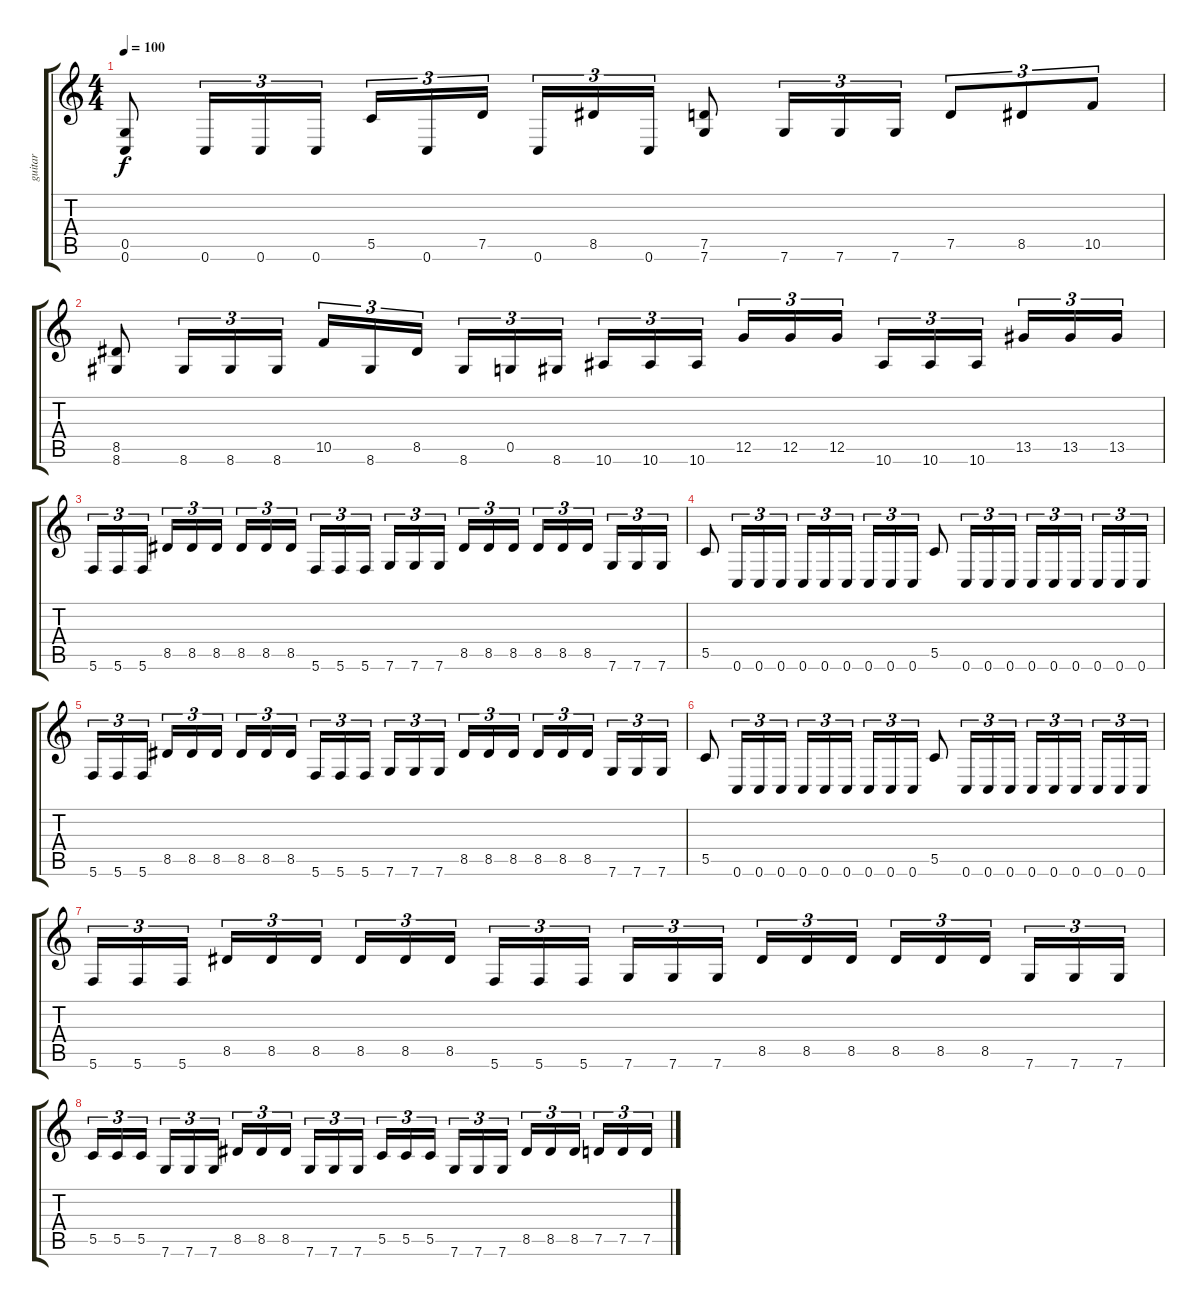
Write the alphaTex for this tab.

\track ("guitar" "guitar") {instrument distortionguitar}
\staff {score tabs}
\tuning (D4 A3 F3 C3 G2 C2) {hide}
\ts (4 4)
\tempo 100
\clef g2
\ks c
(0.5 0.6).8{dy f} 0.6.16{tu (3 2)} 0.6.16{tu (3 2)} 0.6.16{tu (3 2)} 5.5.16{tu (3 2)} 0.6.16{tu (3 2)} 7.5.16{tu (3 2)} 0.6.16{tu (3 2)} 8.5.16{tu (3 2)} 0.6.16{tu (3 2)} (7.5 7.6).8 7.6.16{tu (3 2)} 7.6.16{tu (3 2)} 7.6.16{tu (3 2)} 7.5.8{tu (3 2)} 8.5.8{tu (3 2)} 10.5.8{tu (3 2)} |
(8.5 8.6).8 8.6.16{tu (3 2)} 8.6.16{tu (3 2)} 8.6.16{tu (3 2)} 10.5.16{tu (3 2)} 8.6.16{tu (3 2)} 8.5.16{tu (3 2)} 8.6.16{tu (3 2)} 0.5.16{tu (3 2)} 8.6.16{tu (3 2)} 10.6.16{tu (3 2)} 10.6.16{tu (3 2)} 10.6.16{tu (3 2)} 12.5.16{tu (3 2)} 12.5.16{tu (3 2)} 12.5.16{tu (3 2)} 10.6.16{tu (3 2)} 10.6.16{tu (3 2)} 10.6.16{tu (3 2)} 13.5.16{tu (3 2)} 13.5.16{tu (3 2)} 13.5.16{tu (3 2)} |
5.6.16{tu (3 2)} 5.6.16{tu (3 2)} 5.6.16{tu (3 2)} 8.5.16{tu (3 2)} 8.5.16{tu (3 2)} 8.5.16{tu (3 2)} 8.5.16{tu (3 2)} 8.5.16{tu (3 2)} 8.5.16{tu (3 2)} 5.6.16{tu (3 2)} 5.6.16{tu (3 2)} 5.6.16{tu (3 2)} 7.6.16{tu (3 2)} 7.6.16{tu (3 2)} 7.6.16{tu (3 2)} 8.5.16{tu (3 2)} 8.5.16{tu (3 2)} 8.5.16{tu (3 2)} 8.5.16{tu (3 2)} 8.5.16{tu (3 2)} 8.5.16{tu (3 2)} 7.6.16{tu (3 2)} 7.6.16{tu (3 2)} 7.6.16{tu (3 2)} |
5.5.8 0.6.16{tu (3 2)} 0.6.16{tu (3 2)} 0.6.16{tu (3 2)} 0.6.16{tu (3 2)} 0.6.16{tu (3 2)} 0.6.16{tu (3 2)} 0.6.16{tu (3 2)} 0.6.16{tu (3 2)} 0.6.16{tu (3 2)} 5.5.8 0.6.16{tu (3 2)} 0.6.16{tu (3 2)} 0.6.16{tu (3 2)} 0.6.16{tu (3 2)} 0.6.16{tu (3 2)} 0.6.16{tu (3 2)} 0.6.16{tu (3 2)} 0.6.16{tu (3 2)} 0.6.16{tu (3 2)} |
5.6.16{tu (3 2)} 5.6.16{tu (3 2)} 5.6.16{tu (3 2)} 8.5.16{tu (3 2)} 8.5.16{tu (3 2)} 8.5.16{tu (3 2)} 8.5.16{tu (3 2)} 8.5.16{tu (3 2)} 8.5.16{tu (3 2)} 5.6.16{tu (3 2)} 5.6.16{tu (3 2)} 5.6.16{tu (3 2)} 7.6.16{tu (3 2)} 7.6.16{tu (3 2)} 7.6.16{tu (3 2)} 8.5.16{tu (3 2)} 8.5.16{tu (3 2)} 8.5.16{tu (3 2)} 8.5.16{tu (3 2)} 8.5.16{tu (3 2)} 8.5.16{tu (3 2)} 7.6.16{tu (3 2)} 7.6.16{tu (3 2)} 7.6.16{tu (3 2)} |
5.5.8 0.6.16{tu (3 2)} 0.6.16{tu (3 2)} 0.6.16{tu (3 2)} 0.6.16{tu (3 2)} 0.6.16{tu (3 2)} 0.6.16{tu (3 2)} 0.6.16{tu (3 2)} 0.6.16{tu (3 2)} 0.6.16{tu (3 2)} 5.5.8 0.6.16{tu (3 2)} 0.6.16{tu (3 2)} 0.6.16{tu (3 2)} 0.6.16{tu (3 2)} 0.6.16{tu (3 2)} 0.6.16{tu (3 2)} 0.6.16{tu (3 2)} 0.6.16{tu (3 2)} 0.6.16{tu (3 2)} |
5.6.16{tu (3 2)} 5.6.16{tu (3 2)} 5.6.16{tu (3 2)} 8.5.16{tu (3 2)} 8.5.16{tu (3 2)} 8.5.16{tu (3 2)} 8.5.16{tu (3 2)} 8.5.16{tu (3 2)} 8.5.16{tu (3 2)} 5.6.16{tu (3 2)} 5.6.16{tu (3 2)} 5.6.16{tu (3 2)} 7.6.16{tu (3 2)} 7.6.16{tu (3 2)} 7.6.16{tu (3 2)} 8.5.16{tu (3 2)} 8.5.16{tu (3 2)} 8.5.16{tu (3 2)} 8.5.16{tu (3 2)} 8.5.16{tu (3 2)} 8.5.16{tu (3 2)} 7.6.16{tu (3 2)} 7.6.16{tu (3 2)} 7.6.16{tu (3 2)} |
5.5.16{tu (3 2)} 5.5.16{tu (3 2)} 5.5.16{tu (3 2)} 7.6.16{tu (3 2)} 7.6.16{tu (3 2)} 7.6.16{tu (3 2)} 8.5.16{tu (3 2)} 8.5.16{tu (3 2)} 8.5.16{tu (3 2)} 7.6.16{tu (3 2)} 7.6.16{tu (3 2)} 7.6.16{tu (3 2)} 5.5.16{tu (3 2)} 5.5.16{tu (3 2)} 5.5.16{tu (3 2)} 7.6.16{tu (3 2)} 7.6.16{tu (3 2)} 7.6.16{tu (3 2)} 8.5.16{tu (3 2)} 8.5.16{tu (3 2)} 8.5.16{tu (3 2)} 7.5.16{tu (3 2)} 7.5.16{tu (3 2)} 7.5.16{tu (3 2)}
